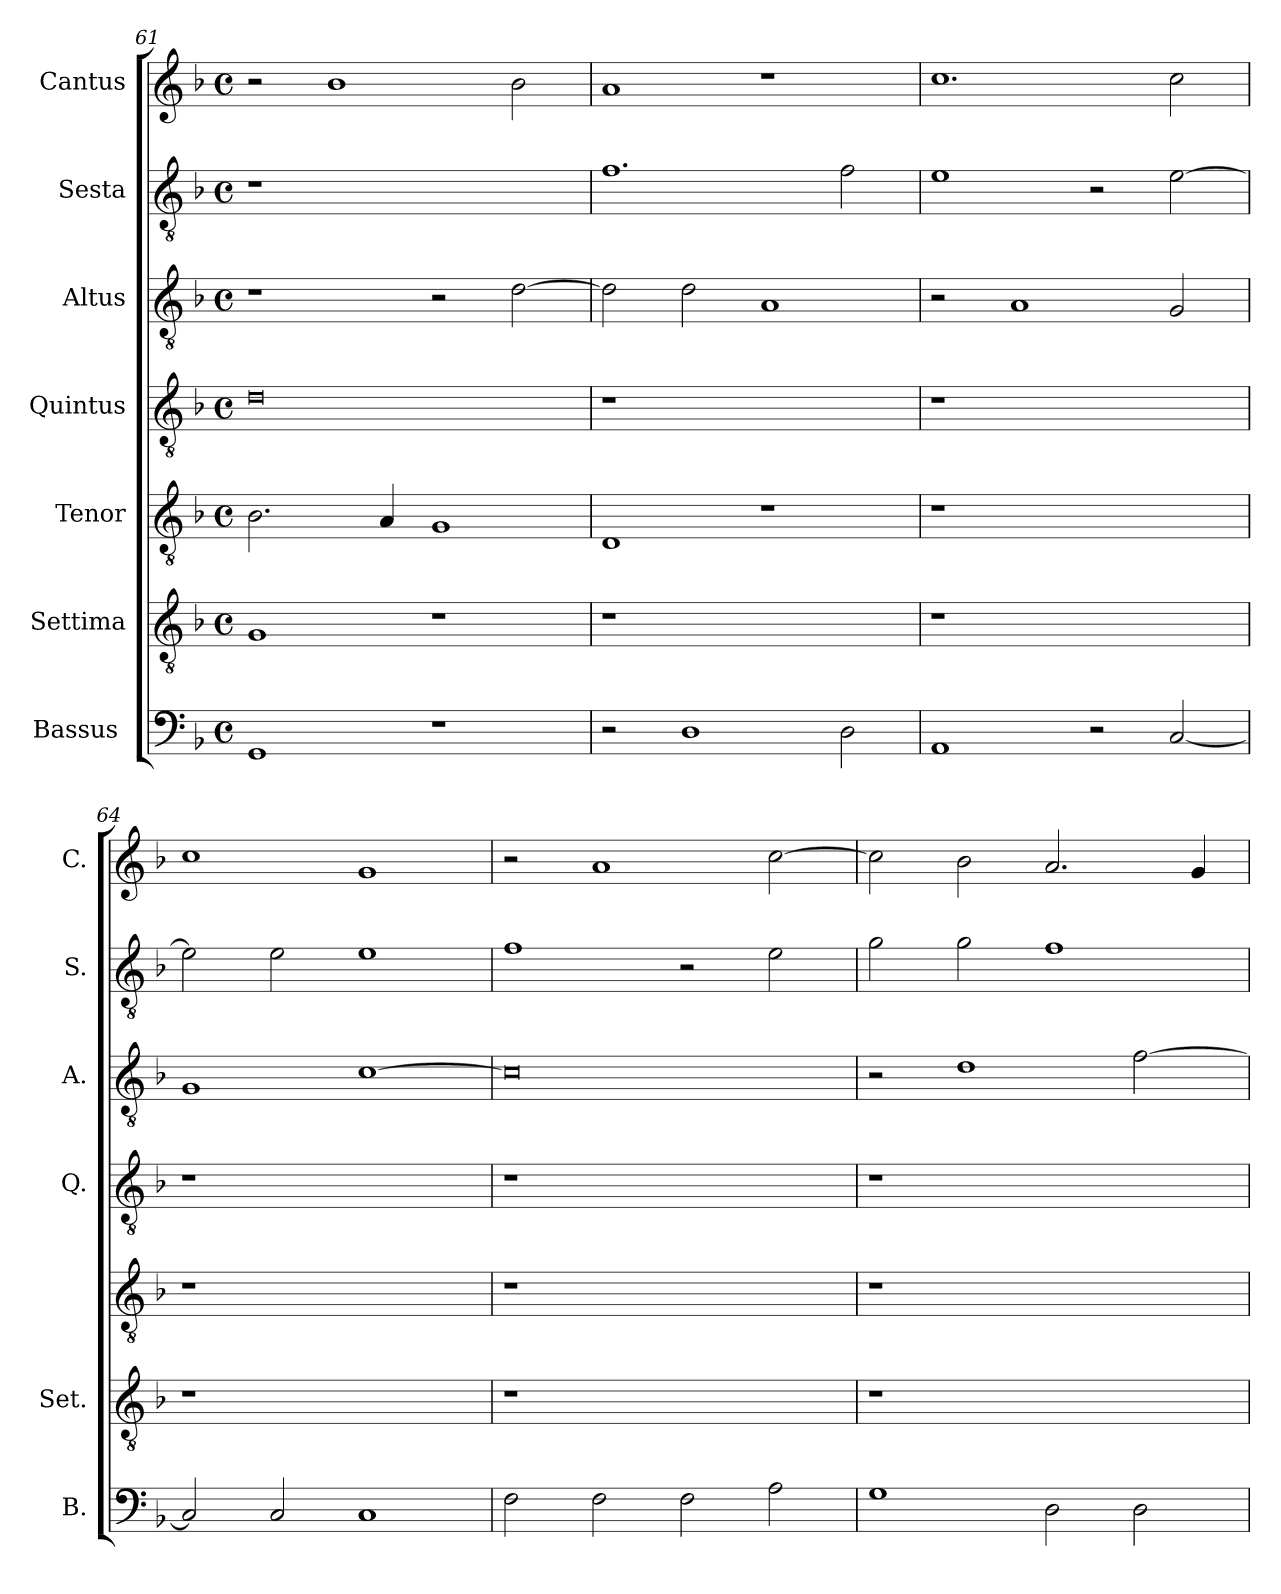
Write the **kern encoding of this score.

**kern	**kern	**kern	**kern	**kern	**kern	**kern
*part7	*part6	*part5	*part4	*part3	*part2	*part1
*staff7	*staff6	*staff5	*staff4	*staff3	*staff2	*staff1
*I"Bassus 	*I"Settima	*I"Tenor	*I"Quintus	*I"Altus	*I"Sesta	*I"Cantus
*I'B.	*I'Set.	*	*I'Q.	*I'A.	*I'S.	*I'C.
*clefF4	*clefGv2	*clefGv2	*clefGv2	*clefGv2	*clefGv2	*clefG2
*k[b-]	*k[b-]	*k[b-]	*k[b-]	*k[b-]	*k[b-]	*k[b-]
*F:	*F:	*F:	*F:	*F:	*F:	*F:
*M4/4	*M4/4	*M4/4	*M4/4	*M4/4	*M4/4	*M4/4
*met(c)	*met(c)	*met(c)	*met(c)	*met(c)	*met(c)	*met(c)
=61	=61	=61	=61	=61	=61	=61
1GG	1G	2.B-\	0d	1r	1r	2r
.	.	.	.	.	.	1b-
.	.	4A/	.	.	.	.
1r	1r	1G	.	2r	1ryy	.
.	.	.	.	[2d\	.	2b-\
=62	=62	=62	=62	=62	=62	=62
2r	1r	1D	1r	2d\]	1.f	1a
1D	.	.	.	2d\	.	.
.	1ryy	1r	1ryy	1A	.	1r
2D\	.	.	.	.	2f\	.
=63	=63	=63	=63	=63	=63	=63
1AA	1r	1r	1r	2r	1e	1.cc
.	.	.	.	1A	.	.
2r	1ryy	1ryy	1ryy	.	2r	.
[2C/	.	.	.	2G/	[2e\	2cc\
=64	=64	=64	=64	=64	=64	=64
2C/]	1r	1r	1r	1G	2e\]	1cc
2C/	.	.	.	.	2e\	.
1C	1ryy	1ryy	1ryy	[1c	1e	1g
=65	=65	=65	=65	=65	=65	=65
2F\	1r	1r	1r	0c]	1f	2r
2F\	.	.	.	.	.	1a
2F\	1ryy	1ryy	1ryy	.	2r	.
2A\	.	.	.	.	2e\	[2cc\
=66	=66	=66	=66	=66	=66	=66
1G	1r	1r	1r	2r	2g\	2cc\]
.	.	.	.	1d	2g\	2b-\
2D\	1ryy	1ryy	1ryy	.	1f	2.a/
2D\	.	.	.	[2f\	.	.
.	.	.	.	.	.	4g/
=	=	=	=	=	=	=
*-	*-	*-	*-	*-	*-	*-
